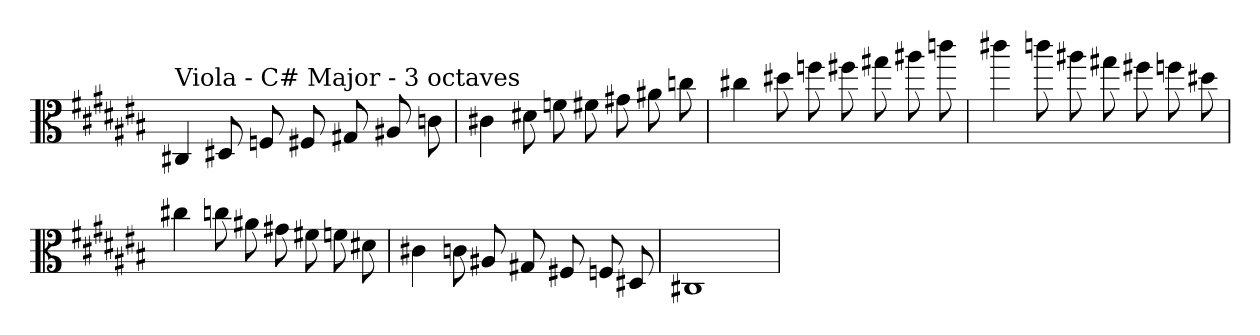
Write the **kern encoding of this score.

**kern
*part1
*staff1
*clefC3
*k[f#c#g#d#a#e#b#]
*C#:
=
!LO:TX:a:t=Viola - C# Major - 3 octaves
4C#X
8D#X
8F
8F#X
8G#X
8A#X
8c
=
4c#X
8d#X
8f
8f#X
8g#X
8a#X
8cc
=
4cc#X
8dd#X
8ff
8ff#X
8gg#X
8aa#X
8ccc
=
4ccc#X
8ccc
8aa#X
8gg#X
8ff#X
8ff
8dd#X
=
4cc#X
8cc
8a#X
8g#X
8f#X
8f
8d#X
=
4c#X
8c
8A#X
8G#X
8F#X
8F
8D#X
=
1C#X
=
*-
